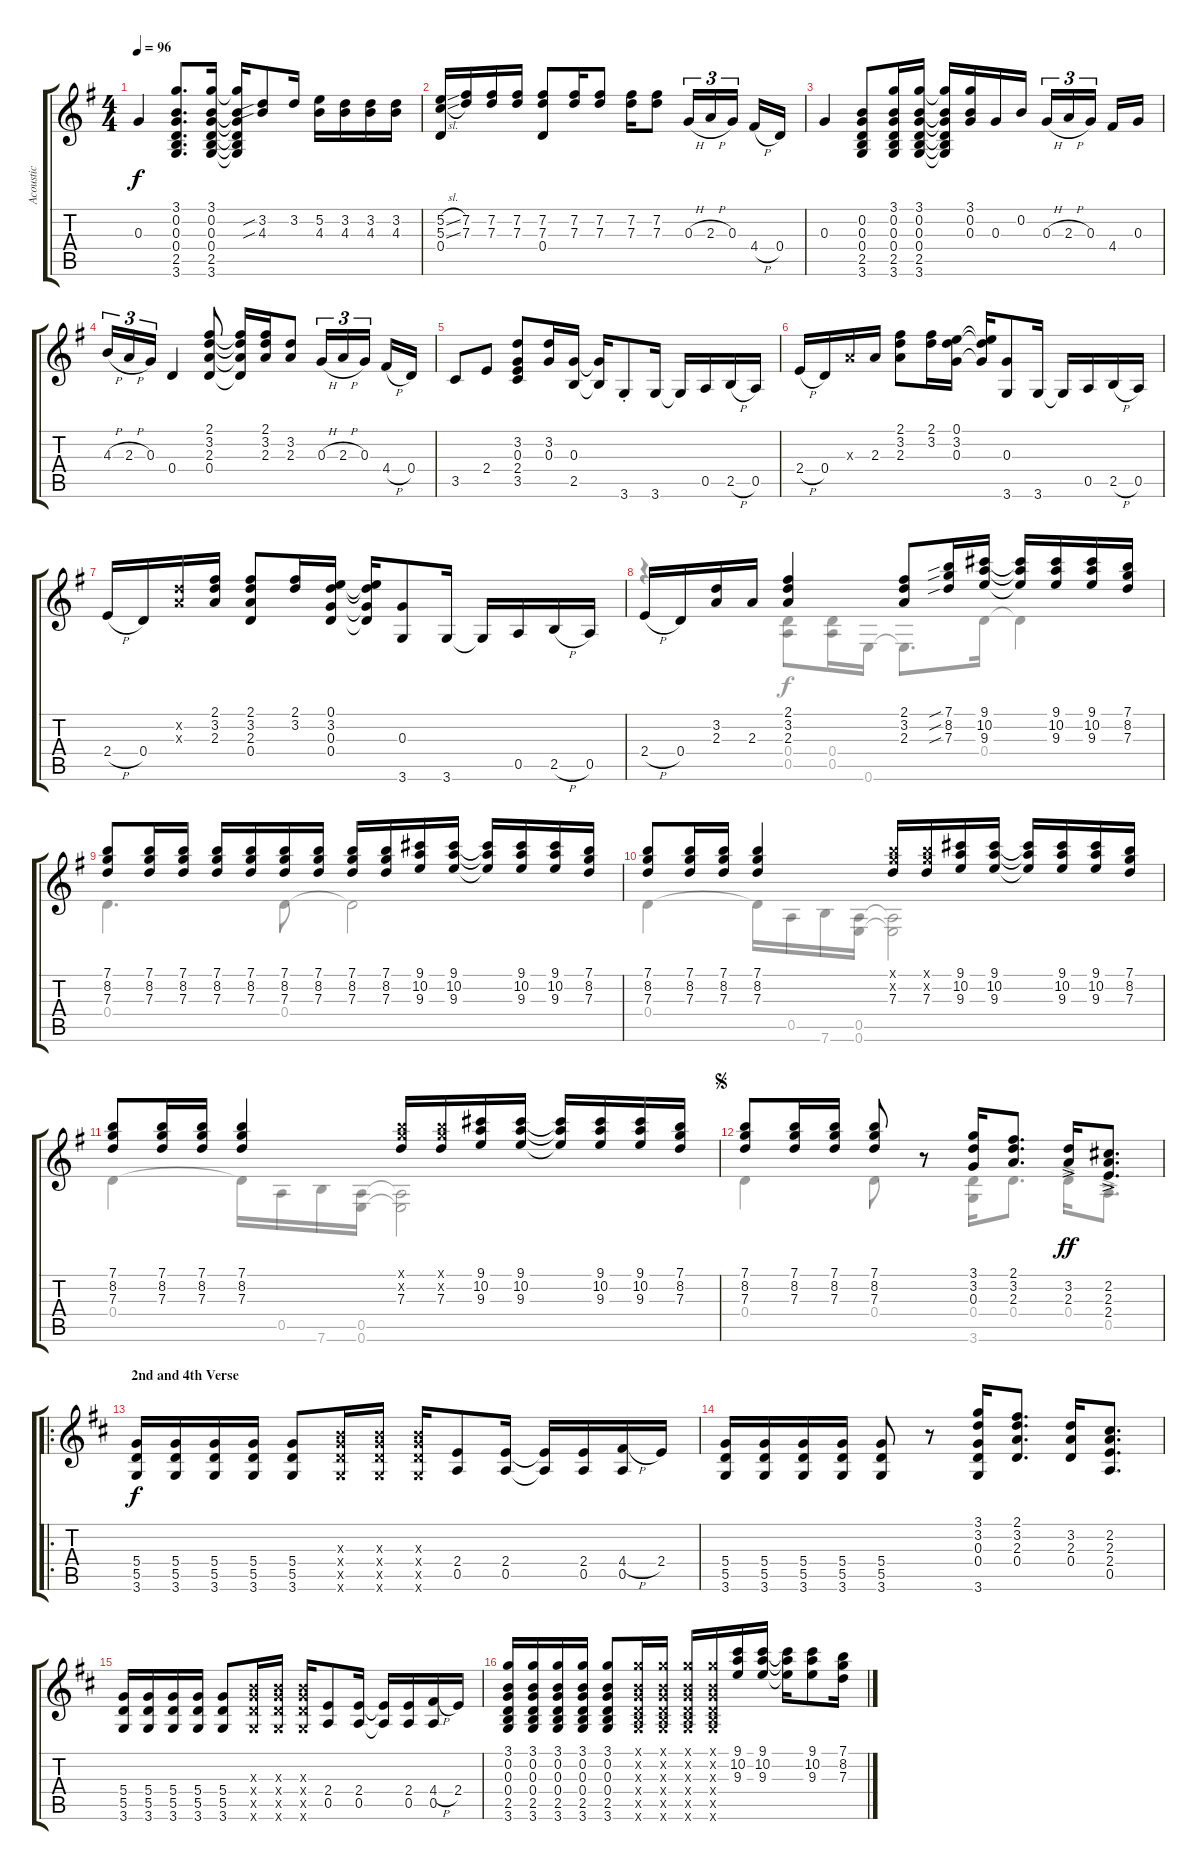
\track ("Acoustic" "Acoustic") {instrument acousticguitarsteel}
\staff {score tabs}
\tuning (E4 B3 G3 D3 A2 E2) {hide}
\voice
\ts (4 4)
\tempo 96
\clef g2
\ks g
0.3.4{dy f} (3.1 0.2 0.3 0.4 2.5 3.6).8{d} (3.1 0.2 0.3 0.4 2.5 3.6).16 (3.1{t} 0.2{t} 0.3{t} 0.4{t} 2.5{t} 3.6{t}).16 (3.2{sib} 4.3{sib}).8 3.2.16 (5.2 4.3).16 (3.2 4.3).16 (3.2 4.3).16 (3.2 4.3).16 |
(5.2{sl} 5.3{sl} 0.4).16 (7.2 7.3).16 (7.2 7.3).16 (7.2 7.3).16 (7.2 7.3 0.4).8 (7.2 7.3).16 (7.2 7.3).8 (7.2 7.3).16 (7.2 7.3).8 0.3{h}.16{tu (3 2)} 2.3{h}.16{tu (3 2)} 0.3.16{tu (3 2) beam splitsecondary} 4.4{h}.16 0.4.16 |
0.3.4 (0.2 0.3 0.4 2.5 3.6).8 (3.1 0.2 0.3 0.4 2.5 3.6).16 (3.1 0.2 0.3 0.4 2.5 3.6).16 (3.1{t} 0.2{t} 0.3{t} 0.4{t} 2.5{t} 3.6{t}).16 (3.1 0.2 0.3).16 0.3.16 0.2.16 0.3{h}.16{tu (3 2)} 2.3{h}.16{tu (3 2)} 0.3.16{tu (3 2) beam splitsecondary} 4.4.16 0.3.16 |
4.3{h}.16{tu (3 2)} 2.3{h}.16{tu (3 2)} 0.3.16{tu (3 2)} 0.4.4 (2.1 3.2 2.3 0.4).8 (2.1{t} 3.2{t} 2.3{t} 0.4{t}).16 (2.1 3.2 2.3).16 (3.2 2.3).8 0.3{h}.16{tu (3 2)} 2.3{h}.16{tu (3 2)} 0.3.16{tu (3 2) beam splitsecondary} 4.4{h}.16 0.4.16 |
3.5.8 2.4.8 (3.2 0.3 2.4 3.5).8 (3.2 0.3).16 (0.3 2.5).16 (0.3{t} 2.5{t}).16 3.6{st}.8 3.6.16 3.6{t}.16 0.5.16 2.5{h}.16 0.5.16 |
2.4{h}.16 0.4.16 2.3{x}.16 2.3.16 (2.1 3.2 2.3).8 (2.1 3.2).16 (0.1 3.2 0.3).16 (0.1{t} 3.2{t} 0.3{t}).16 (0.3 3.6).8 3.6.16 3.6{t}.16 0.5.16 2.5{h}.16 0.5.16 |
2.4{h}.16 0.4.16 (3.2{x} 2.3{x}).16 (2.1 3.2 2.3).16 (2.1 3.2 2.3 0.4).8 (2.1 3.2).16 (0.1 3.2 0.3 0.4).16 (0.1{t} 3.2{t} 0.3{t} 0.4{t}).16 (0.3 3.6).8 3.6.16 3.6{t}.16 0.5.16 2.5{h}.16 0.5.16 |
2.4{h}.16 0.4.16 (3.2 2.3).16 2.3.16 (2.1 3.2 2.3).4 (2.1 3.2 2.3).8 (7.1{sib} 8.2{sib} 7.3{sib}).16 (9.1 10.2 9.3).16 (9.1{t} 10.2{t} 9.3{t}).16 (9.1 10.2 9.3).16 (9.1 10.2 9.3).16 (7.1 8.2 7.3).16 |
(7.1 8.2 7.3).8 (7.1 8.2 7.3).16 (7.1 8.2 7.3).16 (7.1 8.2 7.3).16 (7.1 8.2 7.3).16 (7.1 8.2 7.3).16 (7.1 8.2 7.3).16 (7.1 8.2 7.3).16 (7.1 8.2 7.3).16 (9.1 10.2 9.3).16 (9.1 10.2 9.3).16 (9.1{t} 10.2{t} 9.3{t}).16 (9.1 10.2 9.3).16 (9.1 10.2 9.3).16 (7.1 8.2 7.3).16 |
(7.1 8.2 7.3).8 (7.1 8.2 7.3).16 (7.1 8.2 7.3).16 (7.1 8.2 7.3).4 (7.1{x} 8.2{x} 7.3).16 (7.1{x} 8.2{x} 7.3).16 (9.1 10.2 9.3).16 (9.1 10.2 9.3).16 (9.1{t} 10.2{t} 9.3{t}).16 (9.1 10.2 9.3).16 (9.1 10.2 9.3).16 (7.1 8.2 7.3).16 |
(7.1 8.2 7.3).8 (7.1 8.2 7.3).16 (7.1 8.2 7.3).16 (7.1 8.2 7.3).4 (7.1{x} 8.2{x} 7.3).16 (7.1{x} 8.2{x} 7.3).16 (9.1 10.2 9.3).16 (9.1 10.2 9.3).16 (9.1{t} 10.2{t} 9.3{t}).16 (9.1 10.2 9.3).16 (9.1 10.2 9.3).16 (7.1 8.2 7.3).16 |
\jump segno
(7.1 8.2 7.3).8 (7.1 8.2 7.3).16 (7.1 8.2 7.3).16 (7.1 8.2 7.3).8 r.8 (3.1 3.2 0.3).16 (2.1 3.2 2.3).8{d} (3.2{ac} 2.3{ac}).16{dy ff} (2.2{ac} 2.3{ac} 2.4{ac}).8{d} |
\ro
\section ("" "2nd and 4th Verse")
\ks d
(5.4 5.5 3.6).16{dy f} (5.4 5.5 3.6).16 (5.4 5.5 3.6).16 (5.4 5.5 3.6).16 (5.4 5.5 3.6).8 (4.3{x} 5.4{x} 5.5{x} 3.6{x}).16 (4.3{x} 5.4{x} 5.5{x} 3.6{x}).16 (4.3{x} 5.4{x} 5.5{x} 3.6{x}).16 (2.4 0.5).8 (2.4 0.5).16 (2.4{t} 0.5{t}).16 (2.4 0.5).16 (4.4{h} 0.5).16 2.4.16 |
(5.4 5.5 3.6).16 (5.4 5.5 3.6).16 (5.4 5.5 3.6).16 (5.4 5.5 3.6).16 (5.4 5.5 3.6).8 r.8 (3.1 3.2 0.3 0.4 3.6).16 (2.1 3.2 2.3 0.4).8{d} (3.2 2.3 0.4).16 (2.2 2.3 2.4 0.5).8{d} |
(5.4 5.5 3.6).16 (5.4 5.5 3.6).16 (5.4 5.5 3.6).16 (5.4 5.5 3.6).16 (5.4 5.5 3.6).8 (4.3{x} 5.4{x} 5.5{x} 3.6{x}).16 (4.3{x} 5.4{x} 5.5{x} 3.6{x}).16 (4.3{x} 5.4{x} 5.5{x} 3.6{x}).16 (2.4 0.5).8 (2.4 0.5).16 (2.4{t} 0.5{t}).16 (2.4 0.5).16 (4.4{h} 0.5).16 2.4.16 |
(3.1 0.2 0.3 0.4 2.5 3.6).16 (3.1 0.2 0.3 0.4 2.5 3.6).16 (3.1 0.2 0.3 0.4 2.5 3.6).16 (3.1 0.2 0.3 0.4 2.5 3.6).16 (3.1 0.2 0.3 0.4 2.5 3.6).8 (3.1{x} 0.2{x} 0.3{x} 0.4{x} 2.5{x} 3.6{x}).16 (3.1{x} 0.2{x} 0.3{x} 0.4{x} 2.5{x} 3.6{x}).16 (3.1{x} 0.2{x} 0.3{x} 0.4{x} 2.5{x} 3.6{x}).16 (3.1{x} 0.2{x} 0.3{x} 0.4{x} 2.5{x} 3.6{x}).16 (9.1 10.2 9.3).16 (9.1 10.2 9.3).16 (9.1{t} 10.2{t} 9.3{t}).16 (9.1 10.2 9.3).8 (7.1 8.2 7.3).16
\voice
\clef g2
\ottava regular
\simile none
\ks g
|
|
|
|
|
|
|
r.4 (0.4 0.5).8 (0.4 0.5).16 0.6.16 0.6{t}.8{d} 0.4.16 0.4{t}.4 |
0.4.4{d} 0.4.8 0.4{t}.2 |
0.4.4 0.4{t}.16 0.5.16 7.6.16 (0.5 0.6).16 (0.5{t} 0.6{t}).2 |
0.4.4 0.4{t}.16 0.5.16 7.6.16 (0.5 0.6).16 (0.5{t} 0.6{t}).2 |
0.4.4 0.4.8 r.8 (0.4 3.6).16 0.4.8{d} 0.4{ac}.16{dy ff} 0.5{ac}.8{d} |
\ks d
|
|
|
